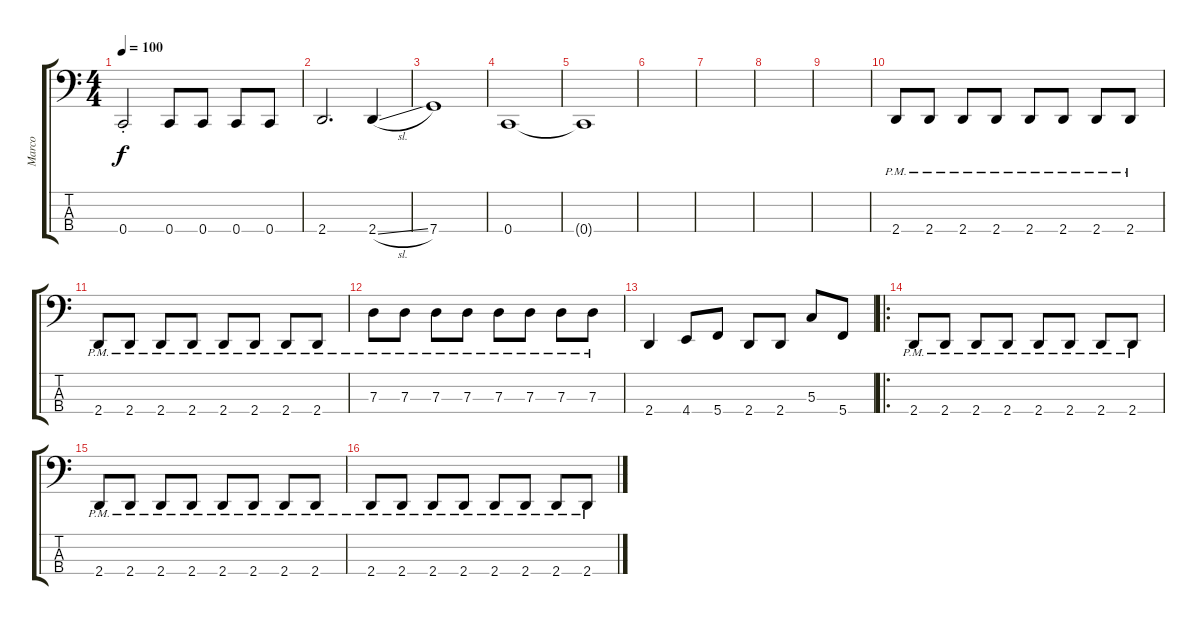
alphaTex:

\track ("Marco" "Marco") {instrument electricbasspick}
\staff {score tabs}
\tuning (F2 C2 G1 C1) {hide}
\ts (4 4)
\tempo 100
\clef f4
\ks c
0.4{st}.2{dy f} 0.4.8 0.4.8 0.4.8 0.4.8 |
2.4.2{d} 2.4{sl}.4 |
7.4.1 |
0.4.1 |
0.4{t}.1 |
|
|
|
|
2.4{pm}.8 2.4{pm}.8 2.4{pm}.8 2.4{pm}.8 2.4{pm}.8 2.4{pm}.8 2.4{pm}.8 2.4{pm}.8 |
2.4{pm}.8 2.4{pm}.8 2.4{pm}.8 2.4{pm}.8 2.4{pm}.8 2.4{pm}.8 2.4{pm}.8 2.4{pm}.8 |
7.3{pm}.8 7.3{pm}.8 7.3{pm}.8 7.3{pm}.8 7.3{pm}.8 7.3{pm}.8 7.3{pm}.8 7.3{pm}.8 |
2.4.4 4.4.8 5.4.8 2.4.8 2.4.8 5.3.8 5.4.8 |
\ro
2.4{pm}.8 2.4{pm}.8 2.4{pm}.8 2.4{pm}.8 2.4{pm}.8 2.4{pm}.8 2.4{pm}.8 2.4{pm}.8 |
2.4{pm}.8 2.4{pm}.8 2.4{pm}.8 2.4{pm}.8 2.4{pm}.8 2.4{pm}.8 2.4{pm}.8 2.4{pm}.8 |
2.4{pm}.8 2.4{pm}.8 2.4{pm}.8 2.4{pm}.8 2.4{pm}.8 2.4{pm}.8 2.4{pm}.8 2.4{pm}.8
